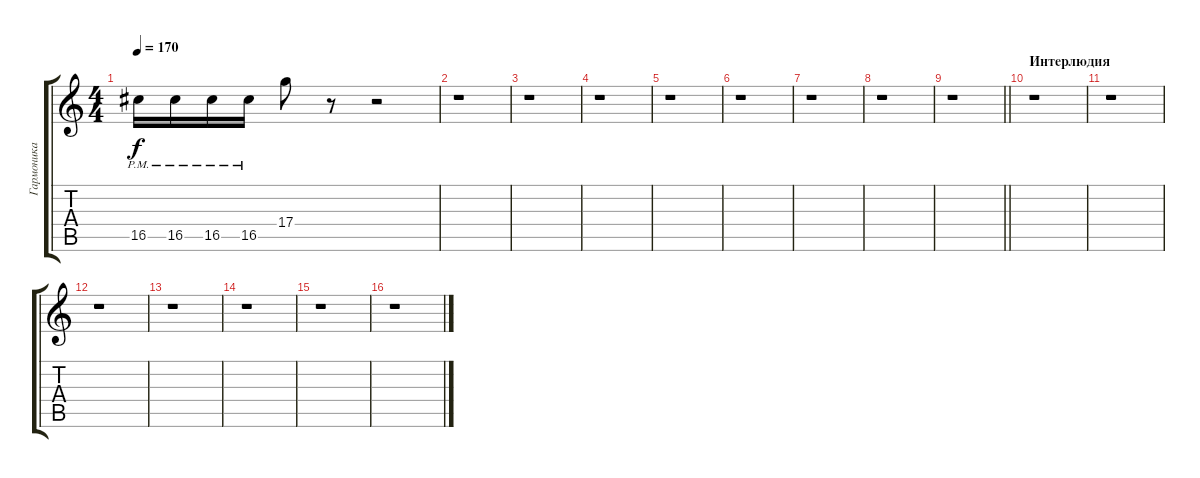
\track ("Гармоника" "Гармоника") {instrument distortionguitar}
\staff {score tabs}
\tuning (E4 B3 G3 D3 A2 E2) {hide}
\ts (4 4)
\tempo 170
\clef g2
\ks c
16.5{pm}.16{dy f} 16.5{pm}.16 16.5{pm}.16 16.5{pm}.16 17.4.8 r.8 r.2 |
r.1 |
r.1 |
r.1 |
r.1 |
r.1 |
r.1 |
r.1 |
\barLineRight lightlight
r.1 |
\section ("" "Интерлюдия")
r.1 |
r.1 |
r.1 |
r.1 |
r.1 |
r.1 |
r.1
